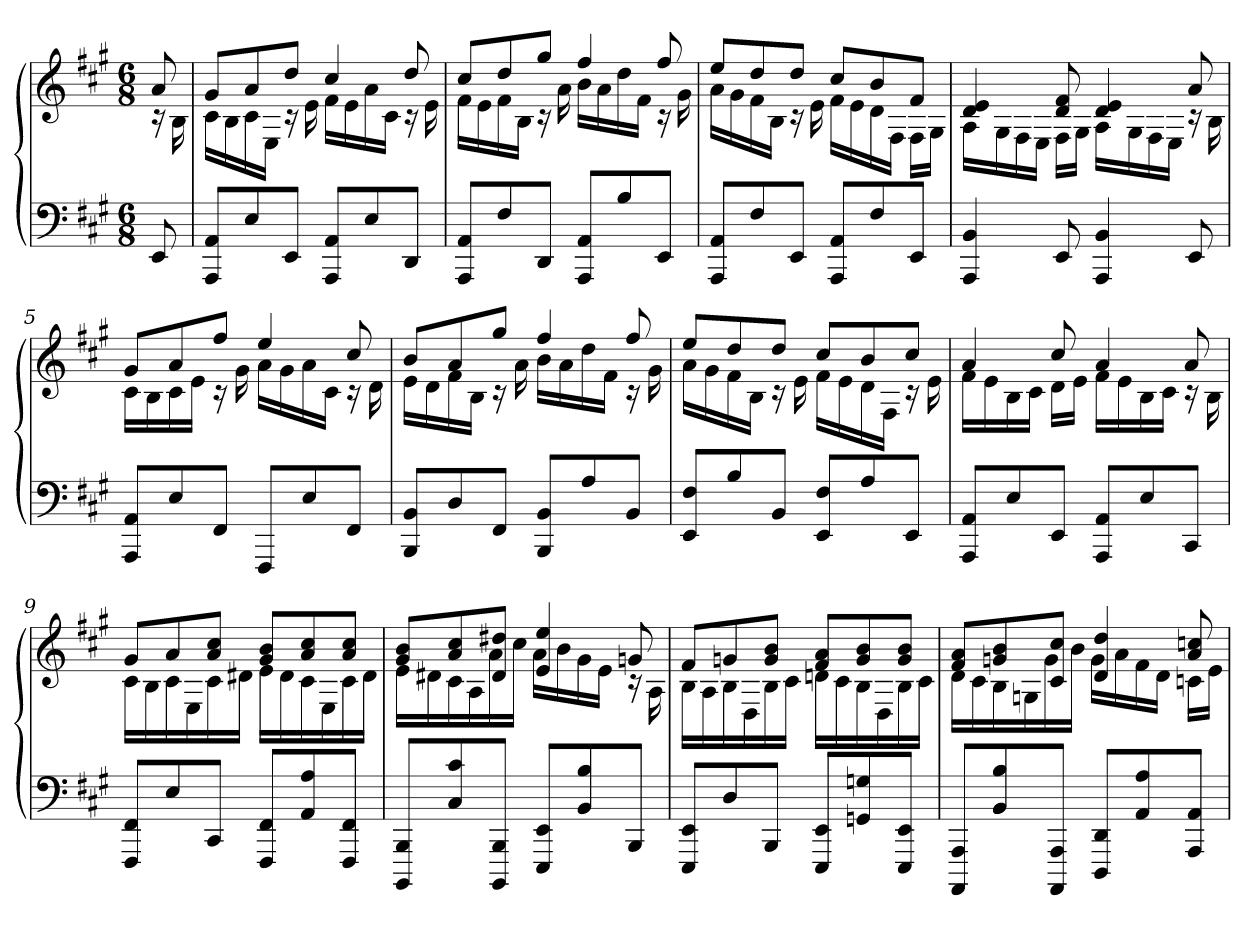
**kern	**kern
*part1	*part1
*staff2	*staff1
*clefF4	*clefG2
*k[f#c#g#]	*k[f#c#g#]
*A:	*A:
*M6/8	*M6/8
=	=
*	*^
8EE	8a	16rc
.	.	16B
=1	=1	=1
8AAA 8AAL	8g#L	16c#LL
.	.	16B
8E	8a	16c#
.	.	16EJJ
8EEJ	8ddJ	16rc
.	.	16e
8AAA 8AAL	4cc#	16f#LL
.	.	16e
8E	.	16a
.	.	16c#JJ
8DDJ	8dd	16rc
.	.	16e
=2	=2	=2
8AAA 8AAL	8cc#L	16f#LL
.	.	16e
8F#	8dd	16f#
.	.	16BJJ
8DDJ	8gg#J	16rc
.	.	16a
8AAA 8AAL	4ff#	16bLL
.	.	16a
8B	.	16dd
.	.	16f#JJ
8EEJ	8ff#	16rc
.	.	16g#
=3	=3	=3
8AAA 8AAL	8eeL	16aLL
.	.	16g#
8F#	8dd	16f#
.	.	16BJJ
8EEJ	8ddJ	16rc
.	.	16e
8AAA 8AAL	8cc#L	16f#LL
.	.	16e
8F#	8b	16d
.	.	16F#JJ
8EEJ	8f#J	16F#LL
.	.	16G#JJ
=4	=4	=4
4AAA 4BB	4d 4e	16ALL
.	.	16G#
.	.	16F#
.	.	16EJJ
8EE	8d 8f#	16F#LL
.	.	16G#JJ
4AAA 4BB	4d 4e	16ALL
.	.	16G#
.	.	16F#
.	.	16EJJ
8EE	8a	16rc
.	.	16B
=5	=5	=5
8AAA 8AAL	8g#L	16c#LL
.	.	16B
8E	8a	16c#
.	.	16eJJ
8FF#J	8ff#J	16rc
.	.	16g#
8FFF#L	4ee	16aLL
.	.	16g#
8E	.	16a
.	.	16c#JJ
8FF#J	8cc#	16rc
.	.	16d
=6	=6	=6
8BBB 8BBL	8bL	16eLL
.	.	16d
8D	8a	16f#
.	.	16BJJ
8FF#J	8gg#J	16rc
.	.	16a
8BBB 8BBL	4ff#	16bLL
.	.	16a
8A	.	16dd
.	.	16f#JJ
8BBJ	8ff#	16rc
.	.	16g#
=7	=7	=7
8EE 8F#L	8eeL	16aLL
.	.	16g#
8B	8dd	16f#
.	.	16BJJ
8BBJ	8ddJ	16rc
.	.	16e
8EE 8F#L	8cc#L	16f#LL
.	.	16e
8A	8b	16d
.	.	16F#JJ
8EEJ	8cc#J	16rc
.	.	16e
=8	=8	=8
8AAA 8AAL	4a	16f#LL
.	.	16e
8E	.	16B
.	.	16c#JJ
8EEJ	8cc#	16dLL
.	.	16eJJ
8AAA 8AAL	4a	16f#LL
.	.	16e
8E	.	16B
.	.	16c#JJ
8CC#J	8a	16rc
.	.	16B
=9	=9	=9
8FFF# 8FF#L	8g#L	16c#LL
.	.	16B
8E	8a	16c#
.	.	16E
8CC#J	8a 8cc#J	16c#
.	.	16d#XJJ
8FFF# 8FF#L	8g# 8bL	16eLL
.	.	16d#
8AA 8A	8a 8cc#	16c#
.	.	16E
8FFF# 8FF#J	8a 8cc#J	16c#
.	.	16d#JJ
=10	=10	=10
8BBBB 8BBBL	8g# 8bL	16eLL
.	.	16d#X
8C# 8c#	8a 8cc#	16c#
.	.	16A
8BBBB 8BBBJ	8d# 8dd#XJ	16a
.	.	16cc#JJ
8EEE 8EEL	4e 4ee	16aLL
.	.	16b
8BB 8B	.	16g#
.	.	16eJJ
8BBBJ	8gn	16rc
.	.	16A
=11	=11	=11
8EEE 8EEL	8f#L	16BLL
.	.	16A
8D	8gn	16B
.	.	16D
8BBBJ	8g 8bJ	16B
.	.	16c#JJ
8EEE 8EEL	8f# 8aL	16dnLL
.	.	16c#
8GGn 8Gn	8g 8b	16B
.	.	16D
8EEE 8EEJ	8g 8bJ	16B
.	.	16c#JJ
=12	=12	=12
8AAAA 8AAAL	8f# 8aL	16dLL
.	.	16c#
8BB 8B	8gn 8b	16B
.	.	16Gn
8AAAA 8AAAJ	8c# 8cc#J	16g
.	.	16bJJ
8DDD 8DDL	4d 4dd	16gLL
.	.	16a
8AA 8A	.	16f#
.	.	16dJJ
8AAA 8AAJ	8a 8ccn	16cnLL
.	.	16eJJ
*	*v	*v
=	=
*-	*-
